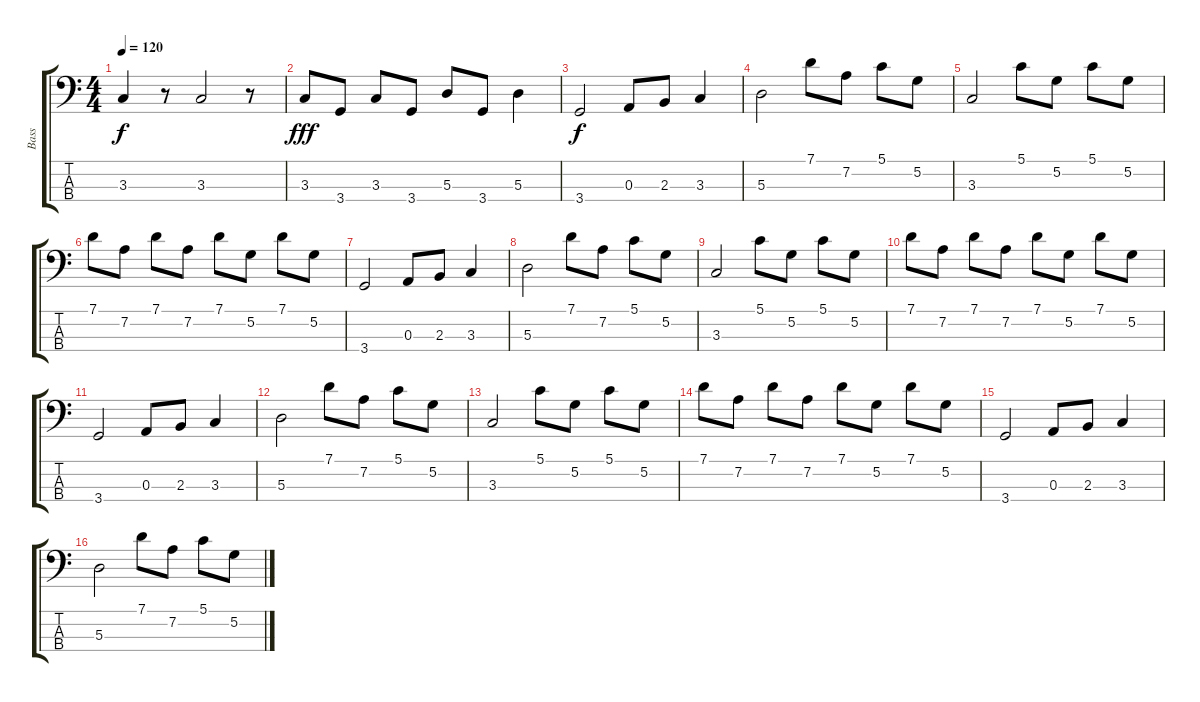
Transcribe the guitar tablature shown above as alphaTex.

\track ("Bass" "Bass") {instrument electricbassfinger}
\staff {score tabs}
\tuning (G2 D2 A1 E1) {hide}
\ts (4 4)
\tempo 120
\clef f4
\ks c
3.3.4{dy f} r.8 3.3.2 r.8 |
3.3.8{dy fff} 3.4.8 3.3.8 3.4.8 5.3.8 3.4.8 5.3.4 |
3.4.2{dy f} 0.3.8 2.3.8 3.3.4 |
5.3.2 7.1.8 7.2.8 5.1.8 5.2.8 |
3.3.2 5.1.8 5.2.8 5.1.8 5.2.8 |
7.1.8 7.2.8 7.1.8 7.2.8 7.1.8 5.2.8 7.1.8 5.2.8 |
3.4.2 0.3.8 2.3.8 3.3.4 |
5.3.2 7.1.8 7.2.8 5.1.8 5.2.8 |
3.3.2 5.1.8 5.2.8 5.1.8 5.2.8 |
7.1.8 7.2.8 7.1.8 7.2.8 7.1.8 5.2.8 7.1.8 5.2.8 |
3.4.2 0.3.8 2.3.8 3.3.4 |
5.3.2 7.1.8 7.2.8 5.1.8 5.2.8 |
3.3.2 5.1.8 5.2.8 5.1.8 5.2.8 |
7.1.8 7.2.8 7.1.8 7.2.8 7.1.8 5.2.8 7.1.8 5.2.8 |
3.4.2 0.3.8 2.3.8 3.3.4 |
5.3.2 7.1.8 7.2.8 5.1.8 5.2.8
